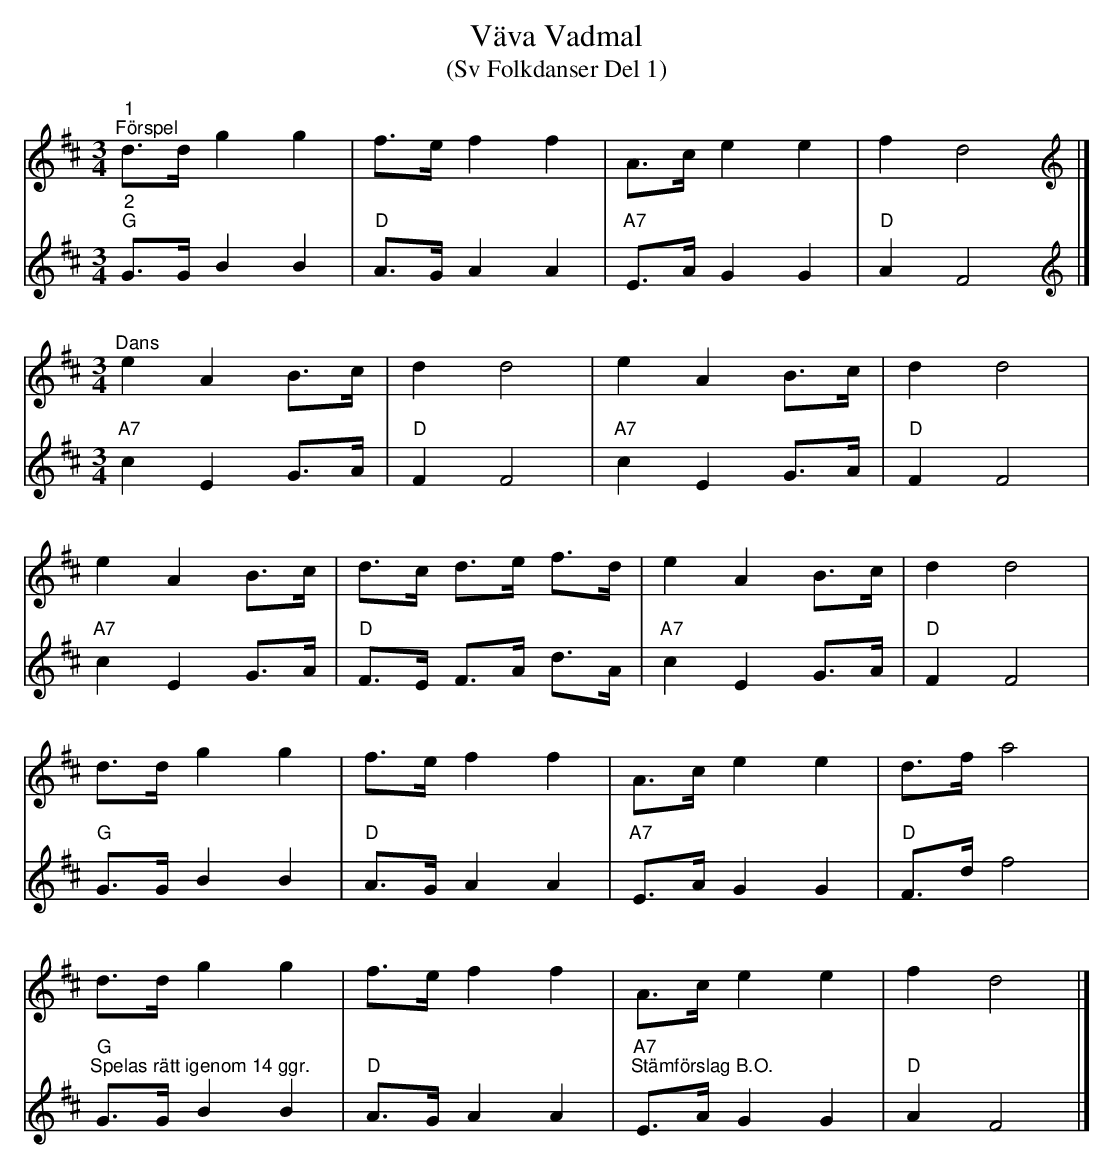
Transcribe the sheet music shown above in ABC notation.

X:1
T:Väva Vadmal
T:(Sv Folkdanser Del 1)
L:1/8
M:3/4
K:D
V:1
"^1""^Förspel" d>d g2 g2 | f>e f2 f2 | A>c e2 e2 | f2 d4 |]
[K:D][M:3/4][K:treble]"^Dans" e2 A2 B>c | d2 d4 | e2 A2 B>c | d2 d4 |
e2 A2 B>c | d>c d>e f>d | e2 A2 B>c | d2 d4 |
d>d g2 g2 | f>e f2 f2 | A>c e2 e2 | d>f a4 |
d>d g2 g2 | f>e f2 f2 | A>c e2 e2 | f2 d4 |]
V:2
"^2""G" G>G B2 B2 |"D" A>G A2 A2 |"A7" E>A G2 G2 |"D" A2 F4 |]
[K:D][M:3/4][K:treble]"A7" c2 E2 G>A |"D" F2 F4 |"A7" c2 E2 G>A |"D" F2 F4 |
"A7" c2 E2 G>A | "D" F>E F>A d>A |"A7" c2 E2 G>A |"D" F2 F4 |
"G" G>G B2 B2 | "D" A>G A2 A2 |"A7" E>A G2 G2 |"D" F>d f4 |
"G" "^Spelas rätt igenom 14 ggr." G>G B2 B2 |"D" A>G A2 A2 | "A7" "^Stämförslag B.O." E>A G2 G2 |"D" A2 F4 |]
